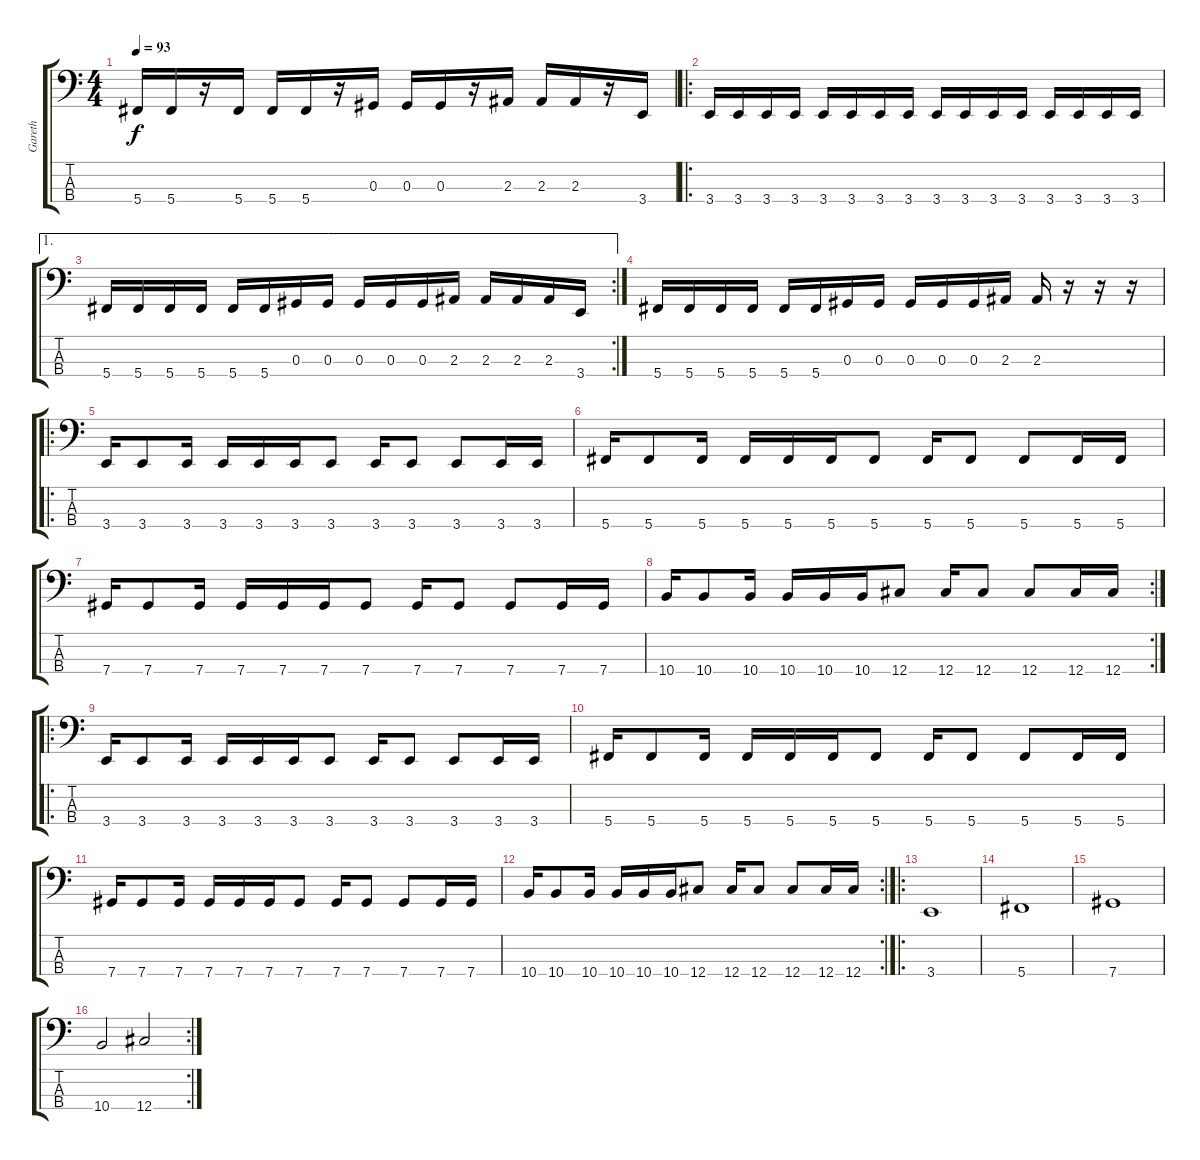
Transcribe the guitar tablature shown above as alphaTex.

\track ("Gareth" "Gareth") {instrument electricbasspick}
\staff {score tabs}
\tuning (Gb2 Db2 Ab1 Db1) {hide}
\ts (4 4)
\tempo 93
\clef f4
\ks c
5.4.16{dy f} 5.4.16 r.16 5.4.16 5.4.16 5.4.16 r.16 0.3.16 0.3.16 0.3.16 r.16 2.3.16 2.3.16 2.3.16 r.16 3.4.16 |
\ro
3.4.16 3.4.16 3.4.16 3.4.16 3.4.16 3.4.16 3.4.16 3.4.16 3.4.16 3.4.16 3.4.16 3.4.16 3.4.16 3.4.16 3.4.16 3.4.16 |
\ae 1
\rc 2
5.4.16 5.4.16 5.4.16 5.4.16 5.4.16 5.4.16 0.3.16 0.3.16 0.3.16 0.3.16 0.3.16 2.3.16 2.3.16 2.3.16 2.3.16 3.4.16 |
5.4.16 5.4.16 5.4.16 5.4.16 5.4.16 5.4.16 0.3.16 0.3.16 0.3.16 0.3.16 0.3.16 2.3.16 2.3.16 r.16 r.16 r.16 |
\ro
3.4.16 3.4.8 3.4.16 3.4.16 3.4.16 3.4.16 3.4.8 3.4.16 3.4.8 3.4.8 3.4.16 3.4.16 |
5.4.16 5.4.8 5.4.16 5.4.16 5.4.16 5.4.16 5.4.8 5.4.16 5.4.8 5.4.8 5.4.16 5.4.16 |
7.4.16 7.4.8 7.4.16 7.4.16 7.4.16 7.4.16 7.4.8 7.4.16 7.4.8 7.4.8 7.4.16 7.4.16 |
\rc 2
10.4.16 10.4.8 10.4.16 10.4.16 10.4.16 10.4.16 12.4.8 12.4.16 12.4.8 12.4.8 12.4.16 12.4.16 |
\ro
3.4.16 3.4.8 3.4.16 3.4.16 3.4.16 3.4.16 3.4.8 3.4.16 3.4.8 3.4.8 3.4.16 3.4.16 |
5.4.16 5.4.8 5.4.16 5.4.16 5.4.16 5.4.16 5.4.8 5.4.16 5.4.8 5.4.8 5.4.16 5.4.16 |
7.4.16 7.4.8 7.4.16 7.4.16 7.4.16 7.4.16 7.4.8 7.4.16 7.4.8 7.4.8 7.4.16 7.4.16 |
\rc 2
10.4.16 10.4.8 10.4.16 10.4.16 10.4.16 10.4.16 12.4.8 12.4.16 12.4.8 12.4.8 12.4.16 12.4.16 |
\ro
3.4.1 |
5.4.1 |
7.4.1 |
\rc 2
10.4.2 12.4.2
